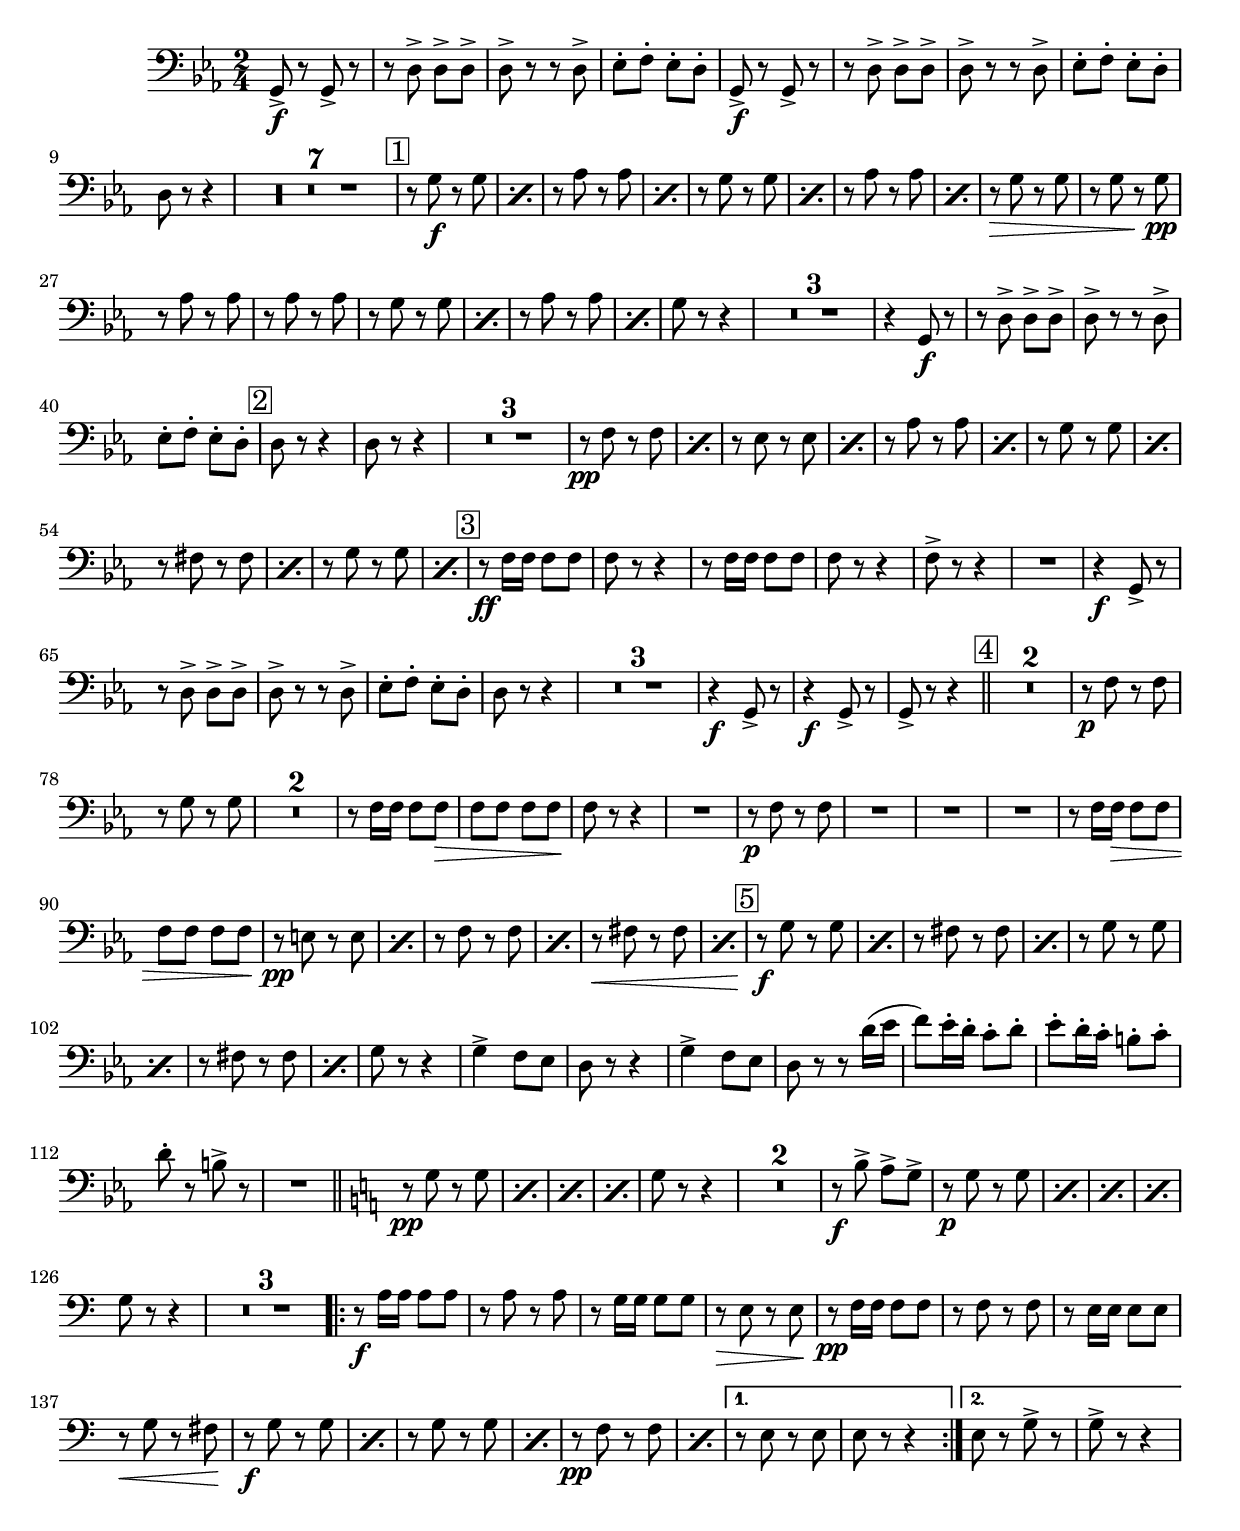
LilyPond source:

\version "2.16.1"

\new Staff {
  \set Staff.midiInstrument = #"trombone"
  
  \relative c {
    \clef "bass"
    \time 2/4
    \key ees \major
    
    \repeat unfold 2 {g8->\f r g-> r | r d'-> d-> d-> | d-> r r d-> | ees-. f-. ees-. d-. } |  
    
    d8 r r4 | \compressFullBarRests R2*7 | 
    \mark\markup{\box 1}\repeat percent 2 { r8 g\f r g}
    \repeat percent 2 {r8 aes r aes} | \repeat percent 2 {r g r g } | 
    \repeat percent 2 {r8 aes r aes} | r\> g r g  |  r g r\! g\pp | 
    \repeat unfold 2 {r8 aes r aes} | 
    
    \repeat percent 2 {r g r g } | \repeat percent 2 {r8 aes r aes} | g r r4 |
    \compressFullBarRests R2*3 |
    r4 g,8\f r8 | r d'-> d-> d-> | d-> r r d-> | ees-. f-. ees-. d-. | \mark\markup{\box 2} |
    d r r4 | d8 r r4 | 
    
    \compressFullBarRests R2*3 
    \repeat percent 2 {r8\pp f r f} | \repeat percent 2 {r ees r ees } |
    \repeat percent 2 {r aes r aes} | \repeat percent 2 {r g r g} |
    \repeat percent 2 {r fis r fis} | \repeat percent 2 {r g r g} |
    \mark\markup{\box 3}
    r8\ff f16 f f8 f |
    
    f r r4 | 
    r8 f16 f f8 f | f8 r r4 | f8-> r r4 | 
    \compressFullBarRests R2*1
    r4\f g,8-> r | r d'-> d-> d-> | d-> r r d-> | ees-. f-. ees-. d-. | d8 r r4 | 
    \compressFullBarRests R2*3
    
    r4\f g,8-> r | r4\f g8-> r | g8-> r r4 
    \bar "||"
    \mark\markup{\box 4}
    \compressFullBarRests R2*2
    r8\p f' r f | r g r g |
    \compressFullBarRests R2*2
    r8 f16 f f8 f\> |
    f8 f f f\! | f8 r r4 | 
    \compressFullBarRests R2
    
    r8\p f r f | 
    \compressFullBarRests R2
    \compressFullBarRests R2
    \compressFullBarRests R2
    r8 f16 f \> f8 f | f f f f\! | 
    \repeat percent 2 {r8\pp e r e } | \repeat percent 2 {r8 f r f} |
    \repeat percent 2 {r8\< fis r fis}| 
    
    \mark\markup{\box 5} 
    \repeat percent 2 {r8\!\f g r g } |
    \repeat percent 2 {r8 fis r fis } | 
    \repeat percent 2 {r g r g} | 
    \repeat percent 2 {r fis r fis} |
    g r r4 | g-> f8 ees | d r r4 | g4-> f8 ees | d r r d'16 (ees f8) ees16-. d-. c8-. d-. |
    ees8-. d16-. c-. b8-. c-. | d-. r b-> r | 
    \compressFullBarRests R2
    \bar "||"
    \key c\major
    \repeat percent 4 {r8\pp g r g} | g r r4 |
    \compressFullBarRests R2 * 2
    r8\f b-> a-> g-> | 
    
    \repeat percent 4 {r\p g r g} | g r r4 | 
    \compressFullBarRests R2 * 3
    \repeat volta 2 {
      r8\f a16 a a8 a | r a r a | r g16 g g8 g | r\> e r e\! | r8\pp f16 f f8 f |
      r f r f |
      
      r e16 e e8 e | r\< g r fis\! | \repeat percent 2 {r8\f g r g} | 
      \repeat percent 2 {r8 g r g}| \repeat percent 2 {r\pp f r f} | 
    }
    \alternative {
      {r8 e r e | e r r4}
      {e8 r g-> r | g-> r r4}
    }
  }
}
